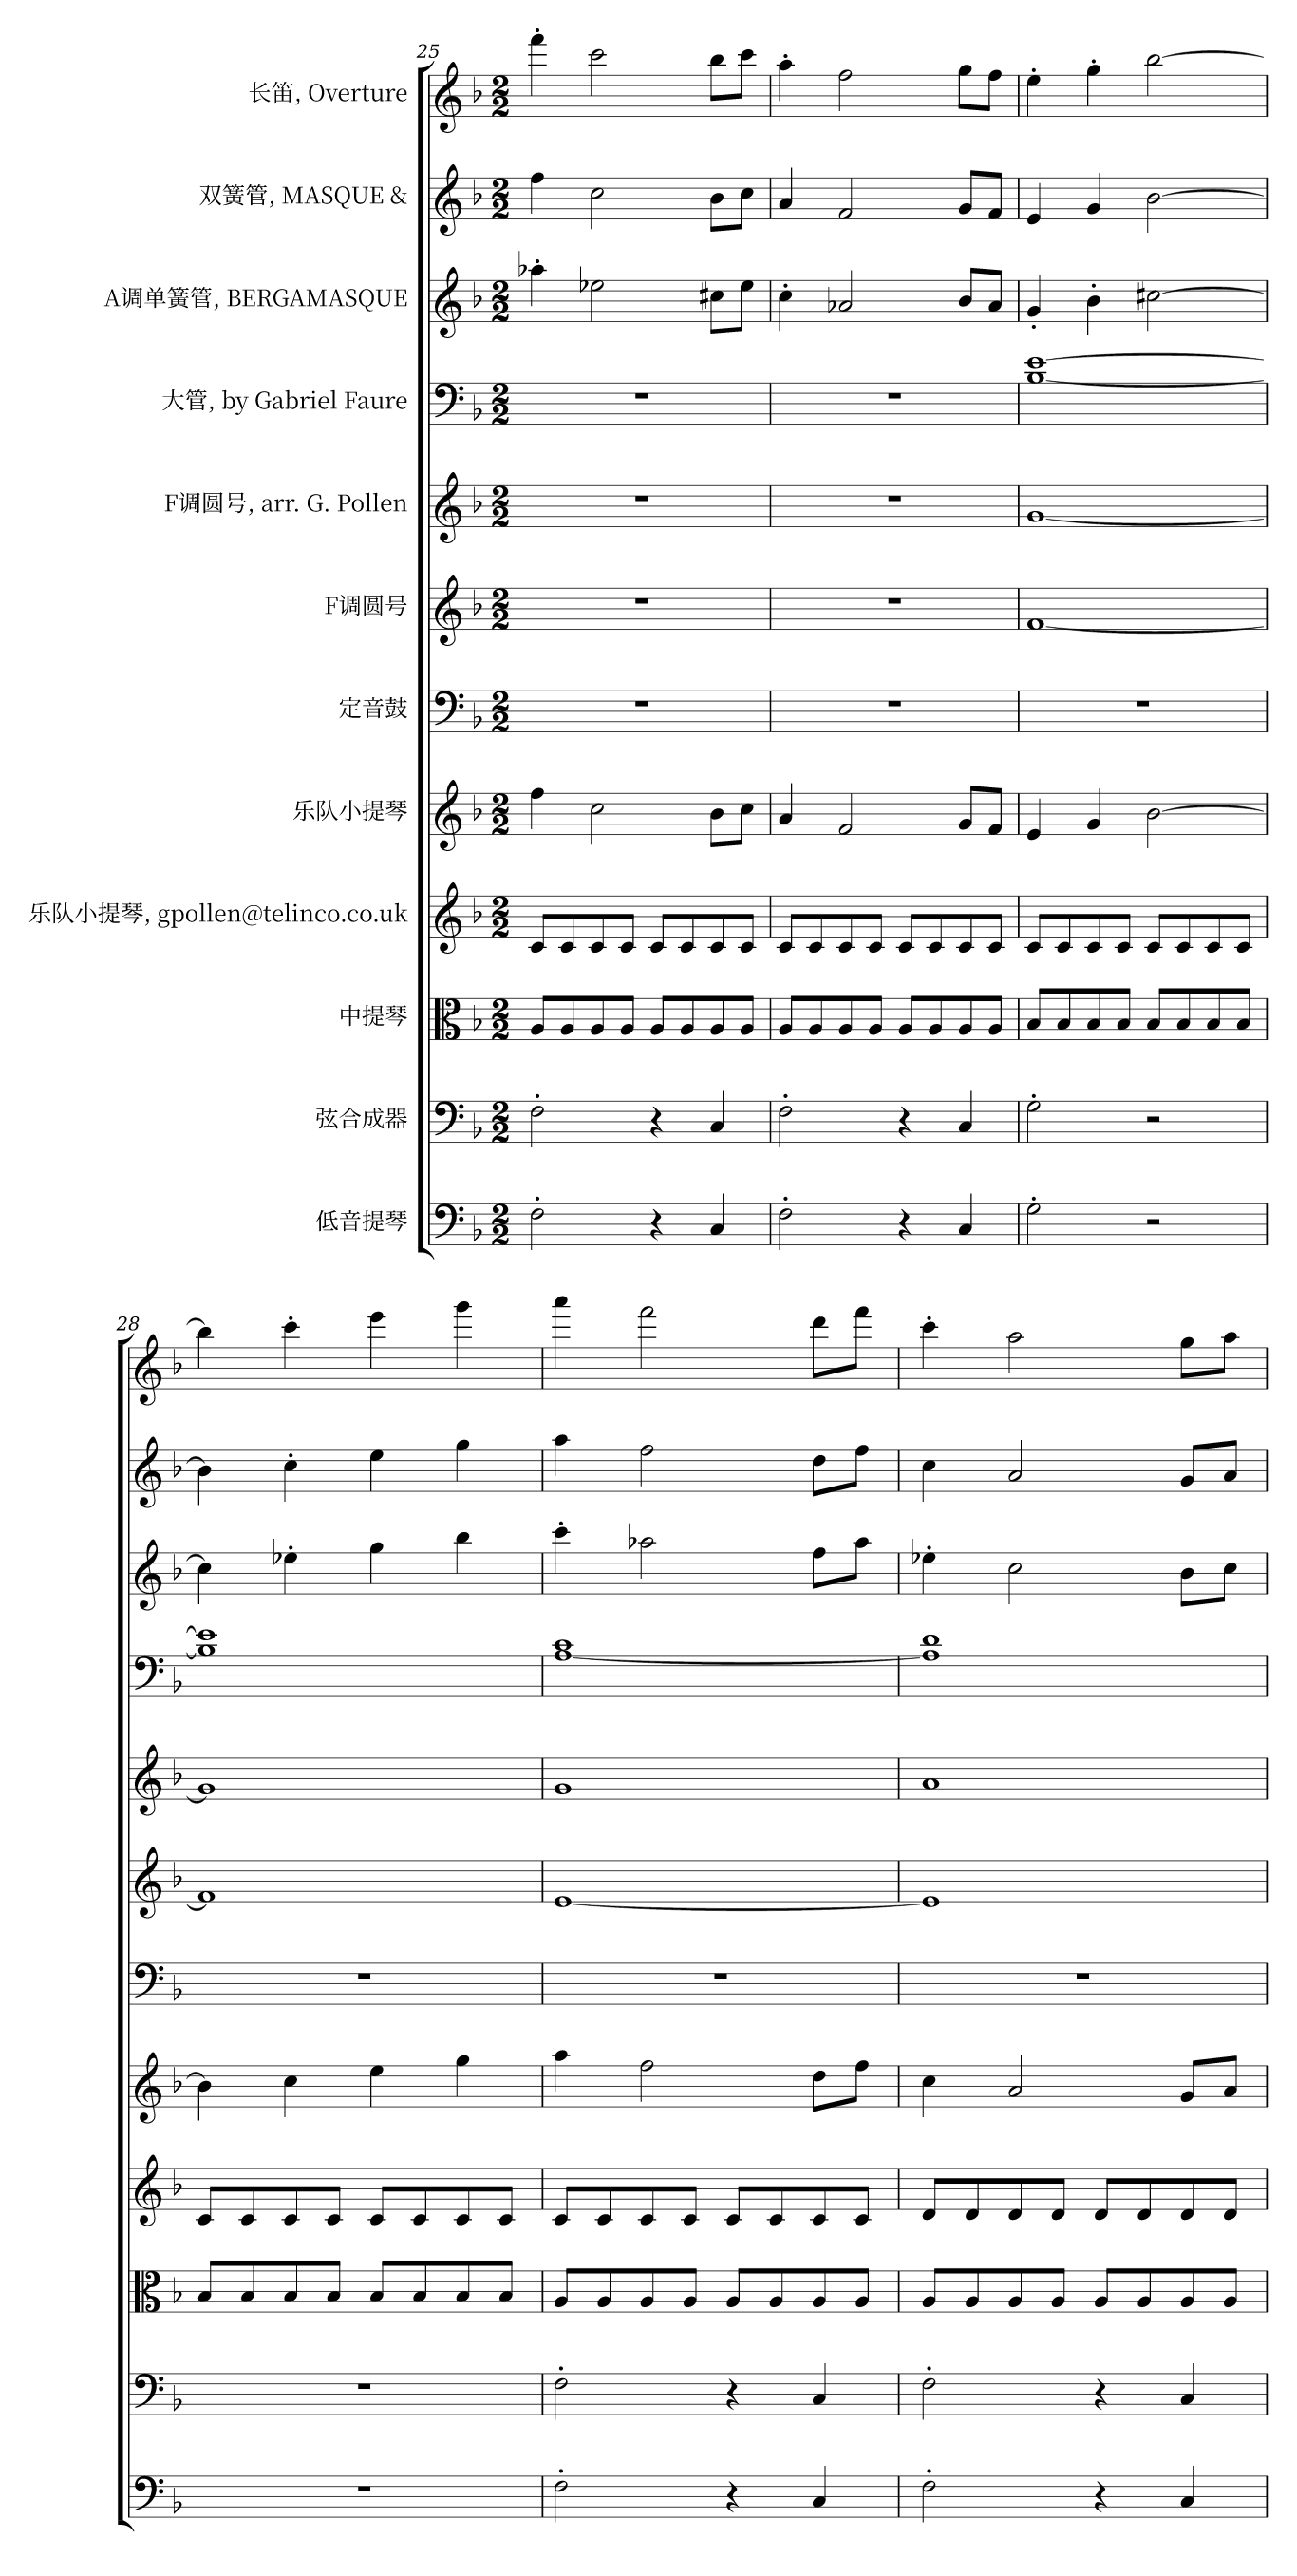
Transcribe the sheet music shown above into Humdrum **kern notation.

**kern	**kern	**kern	**kern	**kern	**kern	**kern	**kern	**kern	**kern	**kern	**kern
*part12	*part11	*part10	*part9	*part8	*part7	*part6	*part5	*part4	*part3	*part2	*part1
*staff12	*staff11	*staff10	*staff9	*staff8	*staff7	*staff6	*staff5	*staff4	*staff3	*staff2	*staff1
*I"低音提琴	*I"弦合成器	*I"中提琴	*I"乐队小提琴, gpollen@telinco.co.uk	*I"乐队小提琴	*I"定音鼓	*I"F调圆号	*I"F调圆号, arr. G. Pollen	*I"大管, by Gabriel Faure	*I"A调单簧管, BERGAMASQUE	*I"双簧管, MASQUE &amp;	*I"长笛, Overture
*clefF4	*clefF4	*clefC3	*clefG2	*clefG2	*clefF4	*clefG2	*clefG2	*clefF4	*clefG2	*clefG2	*clefG2
*ITrd7c12	*	*	*	*	*	*ITrd4c7	*ITrd4c7	*	*ITrd2c3	*	*
*k[b-]	*k[b-]	*k[b-]	*k[b-]	*k[b-]	*k[b-]	*k[b-e-]	*k[b-e-]	*k[b-]	*k[f#c#]	*k[b-]	*k[b-]
*M2/2	*M2/2	*M2/2	*M2/2	*M2/2	*M2/2	*M2/2	*M2/2	*M2/2	*M2/2	*M2/2	*M2/2
=25	=25	=25	=25	=25	=25	=25	=25	=25	=25	=25	=25
2FF'\	2F'\	8A/L	8c/L	4ff\	1r	1r	1r	1r	4ffn'\	4ff\	4fff'\
.	.	8A/	8c/	.	.	.	.	.	.	.	.
.	.	8A/	8c/	2cc\	.	.	.	.	2ccn\	2cc\	2ccc\
.	.	8A/J	8c/J	.	.	.	.	.	.	.	.
4r	4r	8A/L	8c/L	.	.	.	.	.	.	.	.
.	.	8A/	8c/	.	.	.	.	.	.	.	.
4CC/	4C/	8A/	8c/	8b-\L	.	.	.	.	8a#X\L	8b-\L	8bb-\L
.	.	8A/J	8c/J	8cc\J	.	.	.	.	8cc\J	8cc\J	8ccc\J
=26	=26	=26	=26	=26	=26	=26	=26	=26	=26	=26	=26
2FF'\	2F'\	8A/L	8c/L	4a/	1r	1r	1r	1r	4a'\	4a/	4aa'\
.	.	8A/	8c/	.	.	.	.	.	.	.	.
.	.	8A/	8c/	2f/	.	.	.	.	2fn/	2f/	2ff\
.	.	8A/J	8c/J	.	.	.	.	.	.	.	.
4r	4r	8A/L	8c/L	.	.	.	.	.	.	.	.
.	.	8A/	8c/	.	.	.	.	.	.	.	.
4CC/	4C/	8A/	8c/	8g/L	.	.	.	.	8g/L	8g/L	8gg\L
.	.	8A/J	8c/J	8f/J	.	.	.	.	8f/J	8f/J	8ff\J
!!LO:PB:g=z
=27	=27	=27	=27	=27	=27	=27	=27	=27	=27	=27	=27
2GG'\	2G'\	8B-/L	8c/L	4e/	1r	[1B-	[1c	[1B- [1e	4e'/	4e/	4ee'\
.	.	8B-/	8c/	.	.	.	.	.	.	.	.
.	.	8B-/	8c/	4g/	.	.	.	.	4g'\	4g/	4gg'\
.	.	8B-/J	8c/J	.	.	.	.	.	.	.	.
2r	2r	8B-/L	8c/L	[2b-\	.	.	.	.	[2a#X\	[2b-\	[2bb-\
.	.	8B-/	8c/	.	.	.	.	.	.	.	.
.	.	8B-/	8c/	.	.	.	.	.	.	.	.
.	.	8B-/J	8c/J	.	.	.	.	.	.	.	.
=28	=28	=28	=28	=28	=28	=28	=28	=28	=28	=28	=28
1r	1r	8B-/L	8c/L	4b-\]	1r	1B-]	1c]	1B-] 1e]	4a#\]	4b-\]	4bb-\]
.	.	8B-/	8c/	.	.	.	.	.	.	.	.
.	.	8B-/	8c/	4cc\	.	.	.	.	4ccn'\	4cc'\	4ccc'\
.	.	8B-/J	8c/J	.	.	.	.	.	.	.	.
.	.	8B-/L	8c/L	4ee\	.	.	.	.	4ee\	4ee\	4eee\
.	.	8B-/	8c/	.	.	.	.	.	.	.	.
.	.	8B-/	8c/	4gg\	.	.	.	.	4gg\	4gg\	4ggg\
.	.	8B-/J	8c/J	.	.	.	.	.	.	.	.
=29	=29	=29	=29	=29	=29	=29	=29	=29	=29	=29	=29
*	*	*	*	*	*	*	*	*^	*	*	*
2FF'\	2F'\	8A/L	8c/L	4aa\	1r	[1A	1c	1c	[1A	4aa'\	4aa\	4aaa\
.	.	8A/	8c/	.	.	.	.	.	.	.	.	.
.	.	8A/	8c/	2ff\	.	.	.	.	.	2ffn\	2ff\	2fff\
.	.	8A/J	8c/J	.	.	.	.	.	.	.	.	.
4r	4r	8A/L	8c/L	.	.	.	.	.	.	.	.	.
.	.	8A/	8c/	.	.	.	.	.	.	.	.	.
4CC/	4C/	8A/	8c/	8dd\L	.	.	.	.	.	8dd\L	8dd\L	8ddd\L
.	.	8A/J	8c/J	8ff\J	.	.	.	.	.	8ff\J	8ff\J	8fff\J
=30	=30	=30	=30	=30	=30	=30	=30	=30	=30	=30	=30	=30
2FF'\	2F'\	8A/L	8d/L	4cc\	1r	1A]	1d	1d	1A]	4ccn'\	4cc\	4ccc'\
.	.	8A/	8d/	.	.	.	.	.	.	.	.	.
.	.	8A/	8d/	2a/	.	.	.	.	.	2a\	2a/	2aa\
.	.	8A/J	8d/J	.	.	.	.	.	.	.	.	.
4r	4r	8A/L	8d/L	.	.	.	.	.	.	.	.	.
.	.	8A/	8d/	.	.	.	.	.	.	.	.	.
4CC/	4C/	8A/	8d/	8g/L	.	.	.	.	.	8g\L	8g/L	8gg\L
.	.	8A/J	8d/J	8a/J	.	.	.	.	.	8a\J	8a/J	8aa\J
*	*	*	*	*	*	*	*	*v	*v	*	*	*
=	=	=	=	=	=	=	=	=	=	=	=
*-	*-	*-	*-	*-	*-	*-	*-	*-	*-	*-	*-
